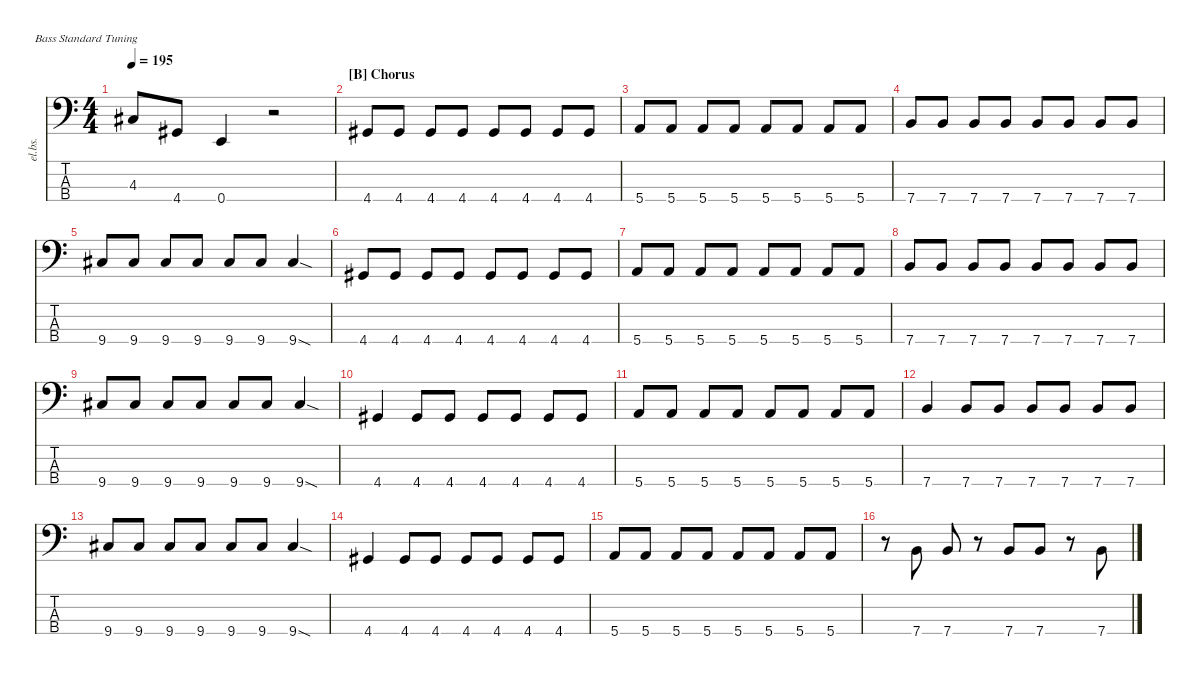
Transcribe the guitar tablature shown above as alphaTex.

\defaultSystemsLayout 4
\hideDynamics
\bracketExtendMode nobrackets
\track ("Electric Bass" "el.bs.") {mute instrument electricbassfinger}
\staff {score tabs}
\tuning (G2 D2 A1 E1)
\ts (4 4)
\tempo 195
\clef f4
\ks c
4.3{acc #}.8{dy mf beam Up} 4.4{acc #}.8{beam Up} 0.4.4{beam Up} r.2{beam Down} |
\section ("B" "Chorus")
4.4{acc #}.8{beam Up} 4.4{acc #}.8{beam Up} 4.4{acc #}.8{beam Up} 4.4{acc #}.8{beam Up} 4.4{acc #}.8{beam Up} 4.4{acc #}.8{beam Up} 4.4{acc #}.8{beam Up} 4.4{acc #}.8{beam Up} |
5.4.8{beam Up} 5.4.8{beam Up} 5.4.8{beam Up} 5.4.8{beam Up} 5.4.8{beam Up} 5.4.8{beam Up} 5.4.8{beam Up} 5.4.8{beam Up} |
7.4.8{beam Up} 7.4.8{beam Up} 7.4.8{beam Up} 7.4.8{beam Up} 7.4.8{beam Up} 7.4.8{beam Up} 7.4.8{beam Up} 7.4.8{beam Up} |
9.4{acc #}.8{beam Up} 9.4{acc #}.8{beam Up} 9.4{acc #}.8{beam Up} 9.4{acc #}.8{beam Up} 9.4{acc #}.8{beam Up} 9.4{acc #}.8{beam Up} 9.4{sod acc #}.4{beam Up} |
4.4{acc #}.8{beam Up} 4.4{acc #}.8{beam Up} 4.4{acc #}.8{beam Up} 4.4{acc #}.8{beam Up} 4.4{acc #}.8{beam Up} 4.4{acc #}.8{beam Up} 4.4{acc #}.8{beam Up} 4.4{acc #}.8{beam Up} |
5.4.8{beam Up} 5.4.8{beam Up} 5.4.8{beam Up} 5.4.8{beam Up} 5.4.8{beam Up} 5.4.8{beam Up} 5.4.8{beam Up} 5.4.8{beam Up} |
7.4.8{beam Up} 7.4.8{beam Up} 7.4.8{beam Up} 7.4.8{beam Up} 7.4.8{beam Up} 7.4.8{beam Up} 7.4.8{beam Up} 7.4.8{beam Up} |
9.4{acc #}.8{beam Up} 9.4{acc #}.8{beam Up} 9.4{acc #}.8{beam Up} 9.4{acc #}.8{beam Up} 9.4{acc #}.8{beam Up} 9.4{acc #}.8{beam Up} 9.4{sod acc #}.4{beam Up} |
4.4{acc #}.4{beam Up} 4.4{acc #}.8{beam Up} 4.4{acc #}.8{beam Up} 4.4{acc #}.8{beam Up} 4.4{acc #}.8{beam Up} 4.4{acc #}.8{beam Up} 4.4{acc #}.8{beam Up} |
5.4.8{beam Up} 5.4.8{beam Up} 5.4.8{beam Up} 5.4.8{beam Up} 5.4.8{beam Up} 5.4.8{beam Up} 5.4.8{beam Up} 5.4.8{beam Up} |
7.4.4{beam Up} 7.4.8{beam Up} 7.4.8{beam Up} 7.4.8{beam Up} 7.4.8{beam Up} 7.4.8{beam Up} 7.4.8{beam Up} |
9.4{acc #}.8{beam Up} 9.4{acc #}.8{beam Up} 9.4{acc #}.8{beam Up} 9.4{acc #}.8{beam Up} 9.4{acc #}.8{beam Up} 9.4{acc #}.8{beam Up} 9.4{sod acc #}.4{beam Up} |
4.4{acc #}.4{beam Up} 4.4{acc #}.8{beam Up} 4.4{acc #}.8{beam Up} 4.4{acc #}.8{beam Up} 4.4{acc #}.8{beam Up} 4.4{acc #}.8{beam Up} 4.4{acc #}.8{beam Up} |
5.4.8{beam Up} 5.4.8{beam Up} 5.4.8{beam Up} 5.4.8{beam Up} 5.4.8{beam Up} 5.4.8{beam Up} 5.4.8{beam Up} 5.4.8{beam Up} |
r.8{beam Down} 7.4.8{beam Up} 7.4.8{beam Up} r.8{beam Down} 7.4.8{beam Up} 7.4.8{beam Up} r.8{beam Down} 7.4.8{beam Up}
